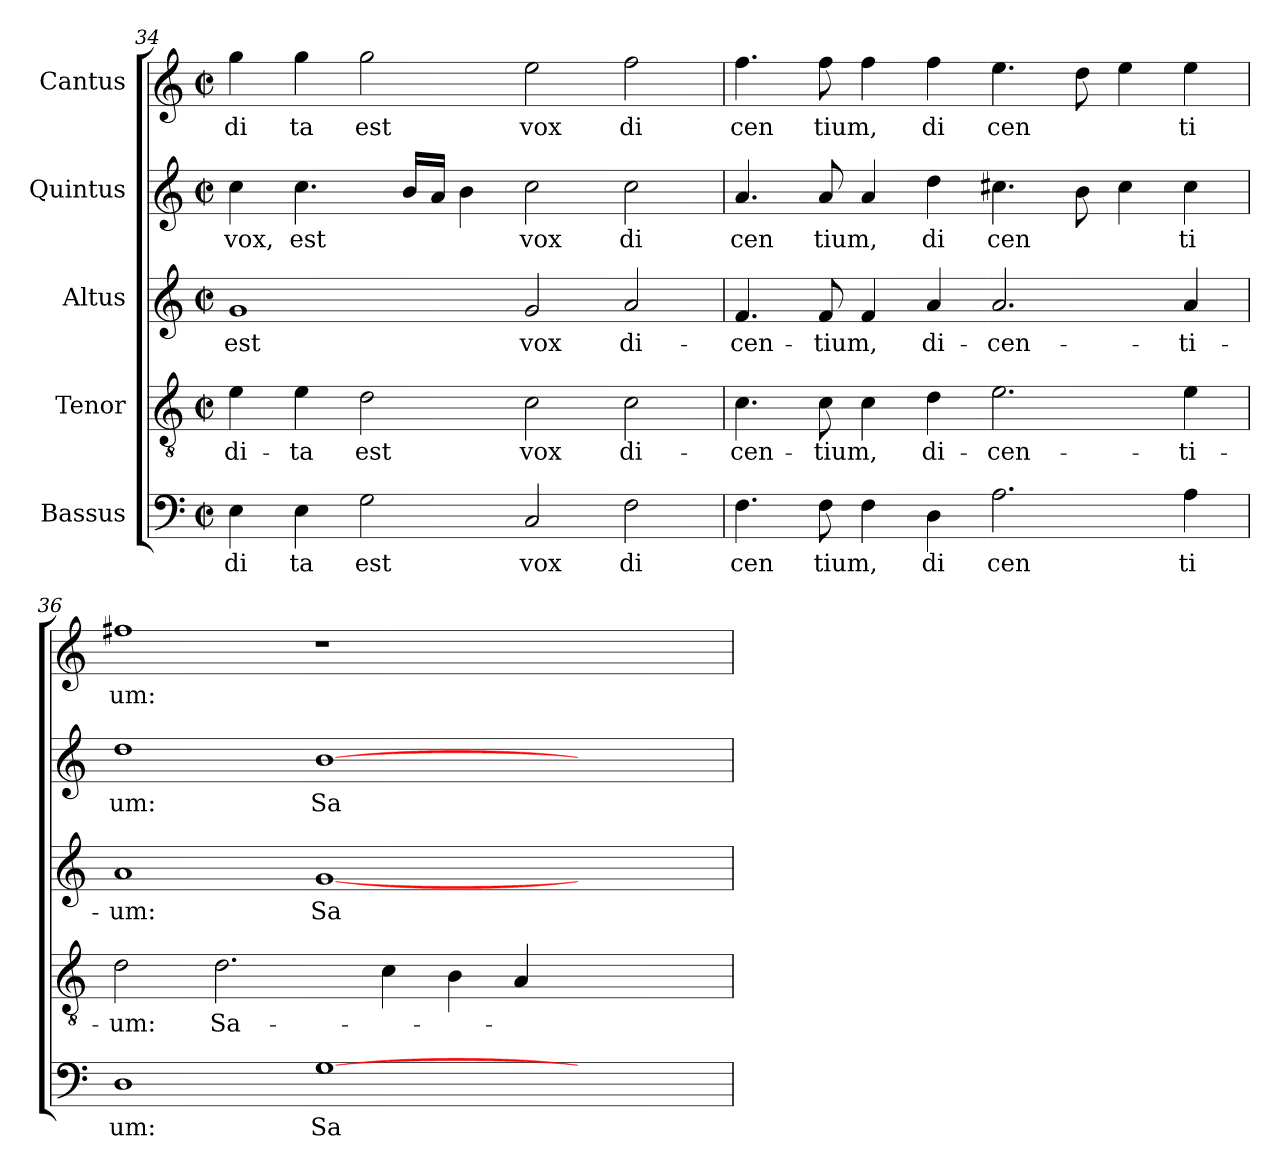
**kern	**text	**kern	**text	**kern	**text	**kern	**text	**kern	**text
*part5	*part5	*part4	*part4	*part3	*part3	*part2	*part2	*part1	*part1
*staff5	*staff5	*staff4	*staff4	*staff3	*staff3	*staff2	*staff2	*staff1	*staff1
*I"Bassus	*	*I"Tenor	*	*I"Altus	*	*I"Quintus	*	*I"Cantus	*
!!LO:PB:g=z
*clefF4	*	*clefGv2	*	*clefG2	*	*clefG2	*	*clefG2	*
*M2/2	*	*M2/2	*	*M2/2	*	*M2/2	*	*M2/2	*
*met(c|)	*	*met(c|)	*	*met(c|)	*	*met(c|)	*	*met(c|)	*
=34	=34	=34	=34	=34	=34	=34	=34	=34	=34
!	!LO:LY:b:cj	!	!LO:LY:b:cj	!	!LO:LY:b:cj	!	!LO:LY:b:cj	!	!LO:LY:b:cj
4E\	-di	4e\	di-	1g	est	4cc\	vox,	4gg\	di
!	!LO:LY:b:cj	!	!LO:LY:b:cj	!	!	!	!LO:LY:b	!	!LO:LY:b:cj
4E\	ta	4e\	-ta	.	.	4.cc\	est	4gg\	ta
!	!LO:LY:b:cj	!	!LO:LY:b:cj	!	!	!	!	!	!LO:LY:b:cj
2G\	est	2d\	est	.	.	.	.	2gg\	est
.	.	.	.	.	.	16b/L	.	.	.
.	.	.	.	.	.	16a/J	.	.	.
.	.	.	.	.	.	4b\	.	.	.
!	!LO:LY:b:cj	!	!LO:LY:b:cj	!	!LO:LY:b:cj	!	!LO:LY:b:cj	!	!LO:LY:b:cj
2C/	vox	2c\	vox	2g/	vox	2cc\	vox	2ee\	vox
!	!LO:LY:b:cj	!	!LO:LY:b:cj	!	!LO:LY:b:cj	!	!LO:LY:b:cj	!	!LO:LY:b:cj
2F\	di	2c\	di-	2a/	di-	2cc\	di	2ff\	di
=35	=35	=35	=35	=35	=35	=35	=35	=35	=35
!	!LO:LY:b:cj	!	!LO:LY:b:cj	!	!LO:LY:b:cj	!	!LO:LY:b:cj	!	!LO:LY:b:cj
4.F\	cen	4.c\	-cen-	4.f/	-cen-	4.a/	cen	4.ff\	cen
!	!LO:LY:b	!	!LO:LY:b	!	!LO:LY:b	!	!LO:LY:b	!	!LO:LY:b
8F\	tium,	8c\	-tium,	8f/	-tium,	8a/	tium,	8ff\	tium,
4F\	.	4c\	.	4f/	.	4a/	.	4ff\	.
!	!LO:LY:b:cj	!	!LO:LY:b:cj	!	!LO:LY:b:cj	!	!LO:LY:b:cj	!	!LO:LY:b:cj
4D\	di	4d\	di-	4a/	di-	4dd\	di	4ff\	di
!	!LO:LY:b:cj	!	!LO:LY:b:cj	!	!LO:LY:b:cj	!	!LO:LY:b	!	!LO:LY:b
2.A\	cen	2.e\	-cen-	2.a/	-cen-	4.cc#X\	cen	4.ee\	cen
.	.	.	.	.	.	8b\	.	8dd\	.
.	.	.	.	.	.	4cc#\	.	4ee\	.
!	!LO:LY:b:cj	!	!LO:LY:b:cj	!	!LO:LY:b:cj	!	!LO:LY:b:cj	!	!LO:LY:b:cj
4A\	ti	4e\	-ti-	4a/	-ti-	4cc#\	ti	4ee\	ti
=36	=36	=36	=36	=36	=36	=36	=36	=36	=36
!	!LO:LY:b:cj	!	!LO:LY:b:cj	!	!LO:LY:b:cj	!	!LO:LY:b:cj	!	!LO:LY:b:cj
1D	um:	2d\	-um:	1a	-um:	1dd	um:	1ff#X	um:
!	!	!	!LO:LY:b:cj	!	!	!	!	!	!
.	.	2.d\	Sa-	.	.	.	.	.	.
!	!LO:LY:b:cj	!	!	!	!LO:LY:b:cj	!	!LO:LY:b:cj	!LO:N:vis=1	!
[>1G	Sa	.	.	[<1g	Sa-	[>1b	Sa	0r	.
.	.	4c\	.	.	.	.	.	.	.
.	.	4B\	.	.	.	.	.	.	.
.	.	4A/	.	.	.	.	.	.	.
1ryy	.	1ryy	.	1ryy	.	1ryy	.	.	.
=	=	=	=	=	=	=	=	=	=
*-	*-	*-	*-	*-	*-	*-	*-	*-	*-
